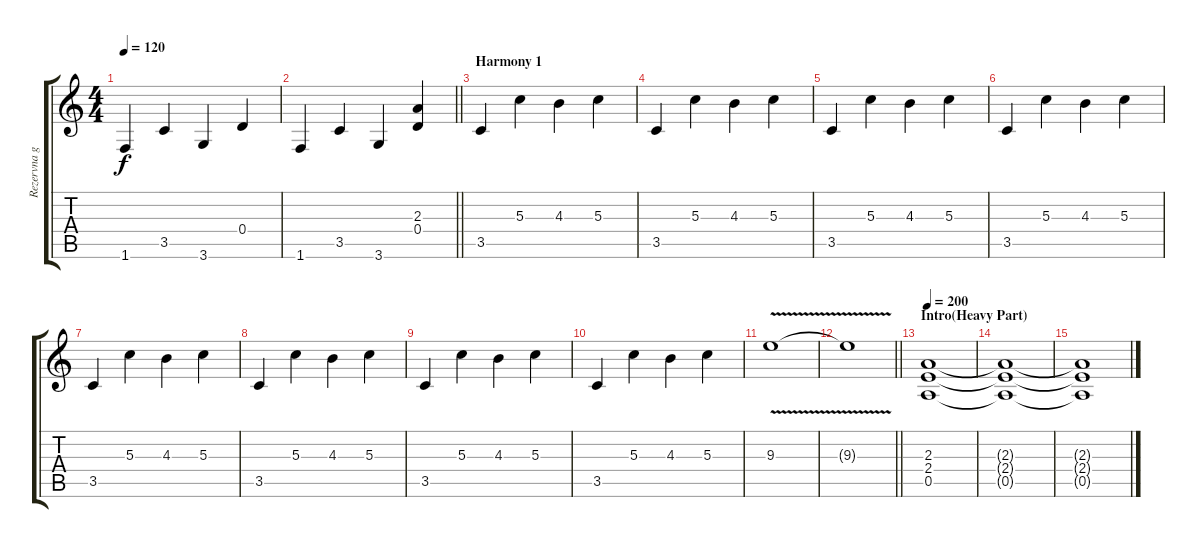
\track ("Rezervna gitara" "Rezervna g") {instrument overdrivenguitar}
\staff {score tabs}
\tuning (E4 B3 G3 D3 A2 E2) {hide}
\ts (4 4)
\tempo 120
\clef g2
\ks c
1.6.4{dy f} 3.5.4 3.6.4 0.4.4 |
\barLineRight lightlight
1.6.4 3.5.4 3.6.4 (2.3 0.4).4 |
\section ("" "Harmony 1")
3.5.4 5.3.4 4.3.4 5.3.4 |
3.5.4 5.3.4 4.3.4 5.3.4 |
3.5.4 5.3.4 4.3.4 5.3.4 |
3.5.4 5.3.4 4.3.4 5.3.4 |
3.5.4 5.3.4 4.3.4 5.3.4 |
3.5.4 5.3.4 4.3.4 5.3.4 |
3.5.4 5.3.4 4.3.4 5.3.4 |
3.5.4 5.3.4 4.3.4 5.3.4 |
9.3{v}.1 |
\barLineRight lightlight
9.3{t}.1 |
\section ("" "Intro(Heavy Part)")
\tempo 200
(2.3 2.4 0.5).1 |
(2.3{t} 2.4{t} 0.5{t}).1 |
(2.3{t} 2.4{t} 0.5{t}).1
